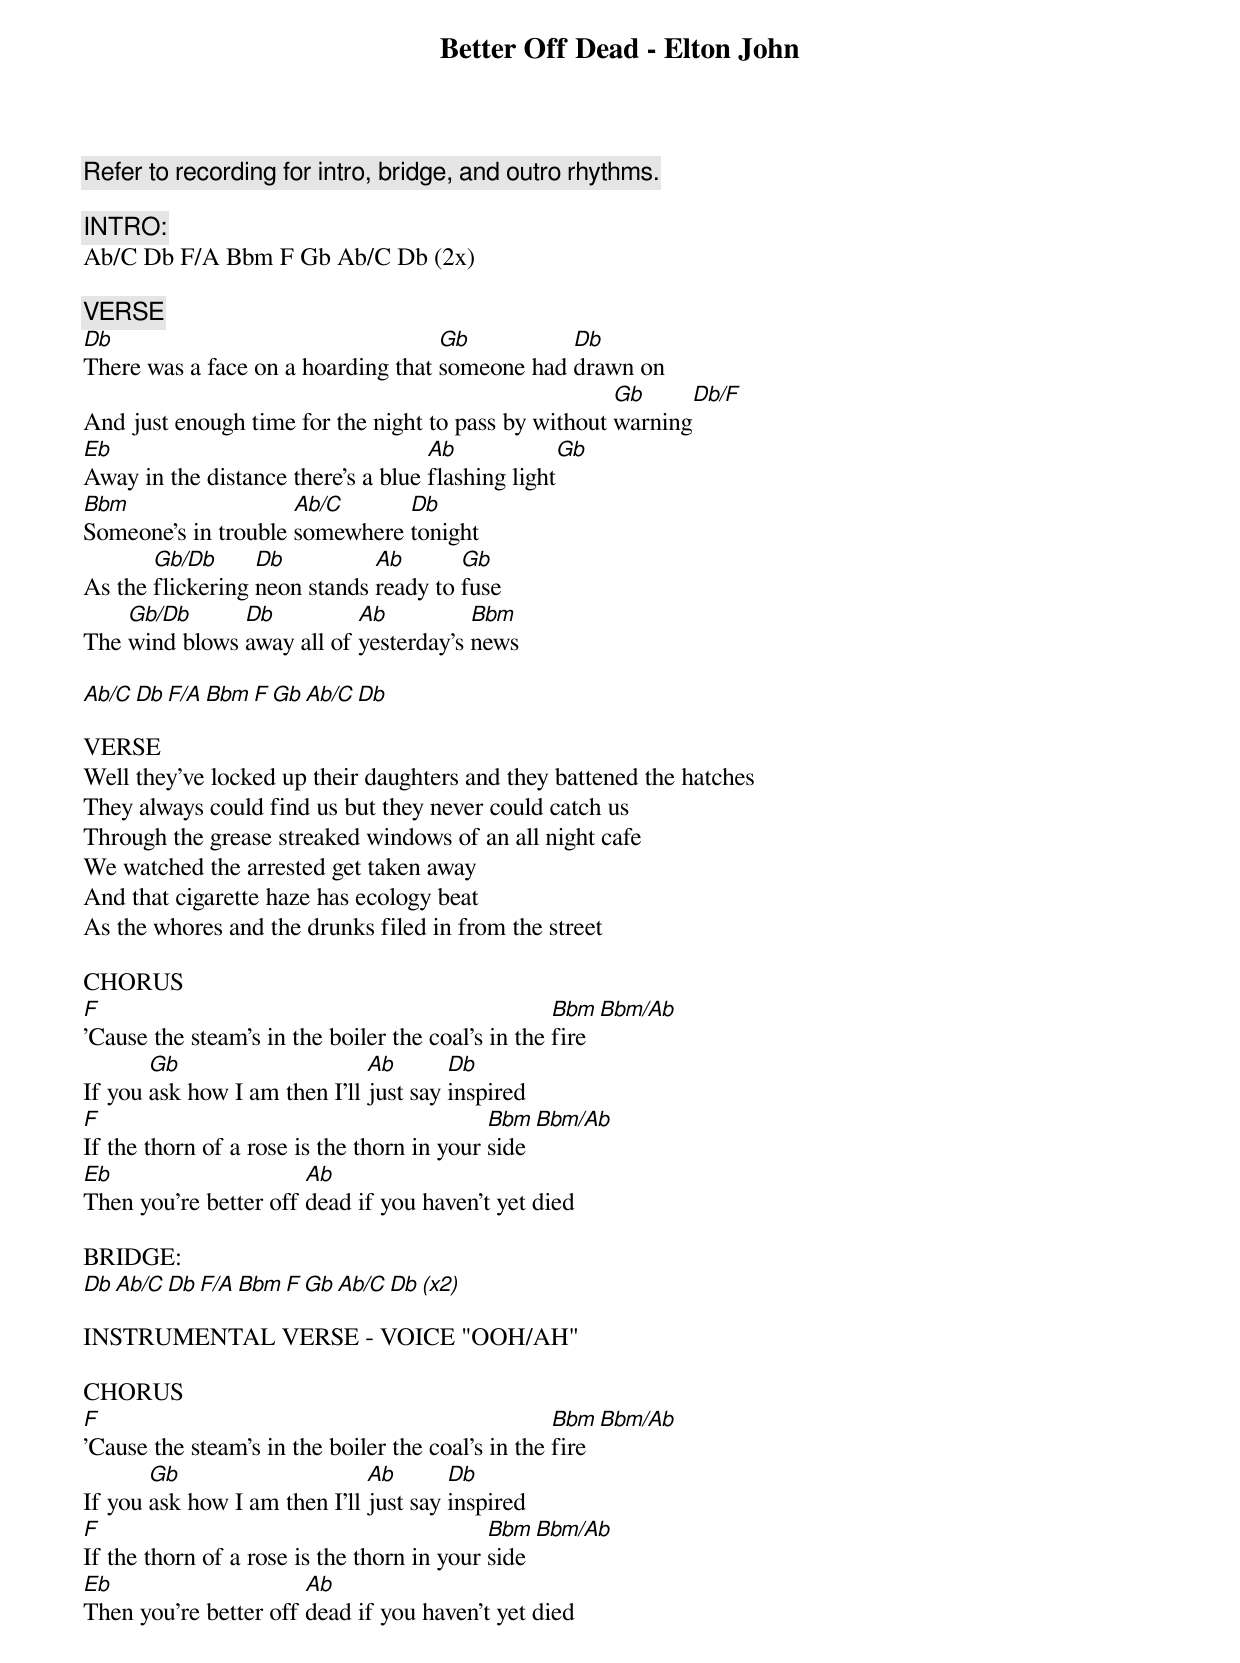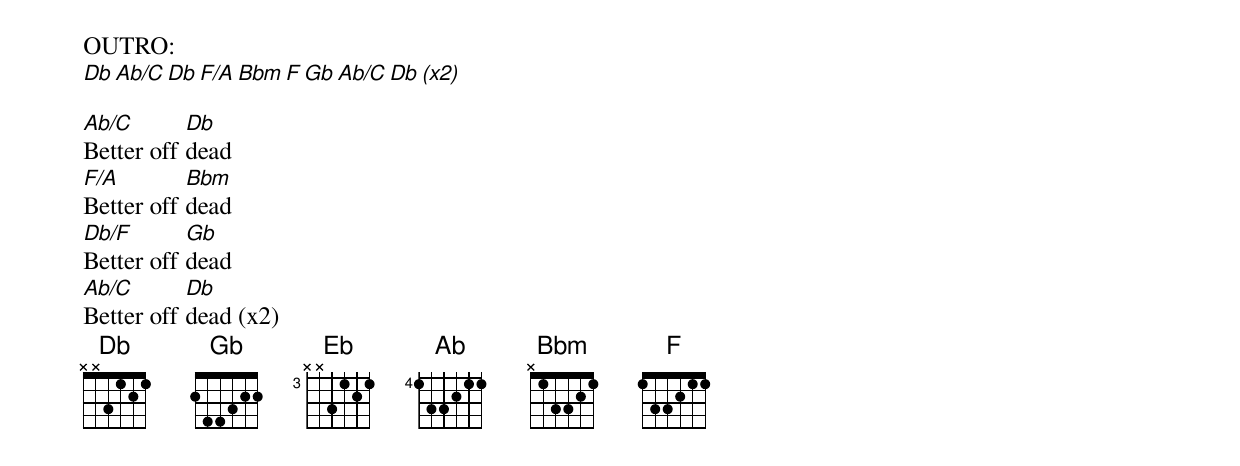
Better Off Dead - Elton John

Refer to recording for intro, bridge, and outro rhythms.

INTRO:
Ab/C Db F/A Bbm F Gb Ab/C Db (2x)

VERSE
Db                                  Gb          Db
There was a face on a hoarding that someone had drawn on
                                                      Gb      Db/F
And just enough time for the night to pass by without warning
Eb                                  Ab             Gb
Away in the distance there's a blue flashing light
Bbm                  Ab/C      Db
Someone's in trouble somewhere tonight
       Gb/Db      Db          Ab       Gb
As the flickering neon stands ready to fuse
    Gb/Db      Db          Ab          Bbm
The wind blows away all of yesterday's news

Ab/C Db F/A Bbm F Gb Ab/C Db

VERSE
Well they've locked up their daughters and they battened the hatches
They always could find us but they never could catch us
Through the grease streaked windows of an all night cafe
We watched the arrested get taken away
And that cigarette haze has ecology beat
As the whores and the drunks filed in from the street

CHORUS
F                                                  Bbm  Bbm/Ab
'Cause the steam's in the boiler the coal's in the fire
       Gb                     Ab       Db
If you ask how I am then I'll just say inspired
F                                           Bbm  Bbm/Ab
If the thorn of a rose is the thorn in your side
Eb                     Ab
Then you're better off dead if you haven't yet died

BRIDGE:
Db Ab/C Db F/A Bbm F Gb Ab/C Db (x2)

INSTRUMENTAL VERSE - VOICE "OOH/AH"

CHORUS
F                                                  Bbm  Bbm/Ab
'Cause the steam's in the boiler the coal's in the fire
       Gb                     Ab       Db
If you ask how I am then I'll just say inspired
F                                           Bbm  Bbm/Ab
If the thorn of a rose is the thorn in your side
Eb                     Ab
Then you're better off dead if you haven't yet died

OUTRO:
Db Ab/C Db F/A Bbm F Gb Ab/C Db (x2)

Ab/C       Db
Better off dead
F/A        Bbm
Better off dead
Db/F       Gb
Better off dead
Ab/C       Db
Better off dead (x2)
